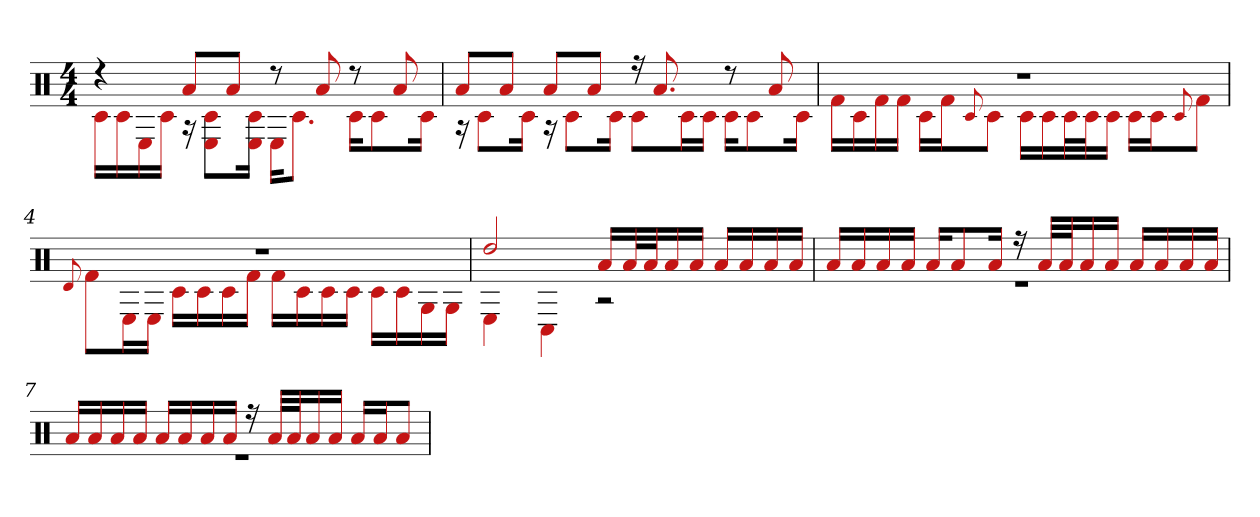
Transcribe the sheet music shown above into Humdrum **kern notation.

**kern
*part1
*staff1
*clefX
*k[]
*M4/4
=1
*^
4r	16c#LL
.	16c#
.	16E
.	16c#JJ
8aL	16r
.	8E 8c#L
8aJ	.
.	16E 16c#Jk
8r	16EKL
.	8.c#J
8a	.
8r	16c#KL
.	8c#
8a	.
.	16c#Jk
=2	=2
8aL	16r
.	8c#L
8aJ	.
.	16c#Jk
8aL	16r
.	8c#L
8aJ	.
.	16c#Jk
16r	8c#L
8.a	.
.	16c#L
.	16c#JJ
8r	16c#KL
.	8c#
8a	.
.	16c#Jk
=3	=3
1r	16f#LL
.	16c#
.	16f#
.	16f#JJ
.	16c#LL
.	16f#J
.	8qqc#
.	8c#J
.	16c#LL
.	16c#
.	32c#L
.	32c#J
.	16c#JJ
.	16c#LL
.	16c#J
.	8qqc#
.	8f#J
=4	=4
.	8qqd
1r	8f#L
.	16EL
.	16EJJ
.	16c#LL
.	16c#
.	16c#
.	16f#JJ
.	16f#LL
.	16c#
.	16c#
.	16c#JJ
.	16c#LL
.	16c#
.	16G
.	16GJJ
=5	=5
2dd	4E
.	4C#
16aLL	2r
32aL	.
32aJ	.
16a	.
16aJJ	.
16aLL	.
16a	.
16a	.
16aJJ	.
=6	=6
16aLL	1r
16a	.
16a	.
16aJJ	.
16aKL	.
8a	.
16aJk	.
16r	.
32aLLL	.
32aJ	.
16a	.
16aJJ	.
16aLL	.
16a	.
16a	.
16aJJ	.
=7	=7
16aLL	1r
16a	.
16a	.
16aJJ	.
16aLL	.
16a	.
16a	.
16aJJ	.
16r	.
32aLLL	.
32aJ	.
16a	.
16aJJ	.
16aLL	.
16aJ	.
8aJ	.
*v	*v
=
*-
